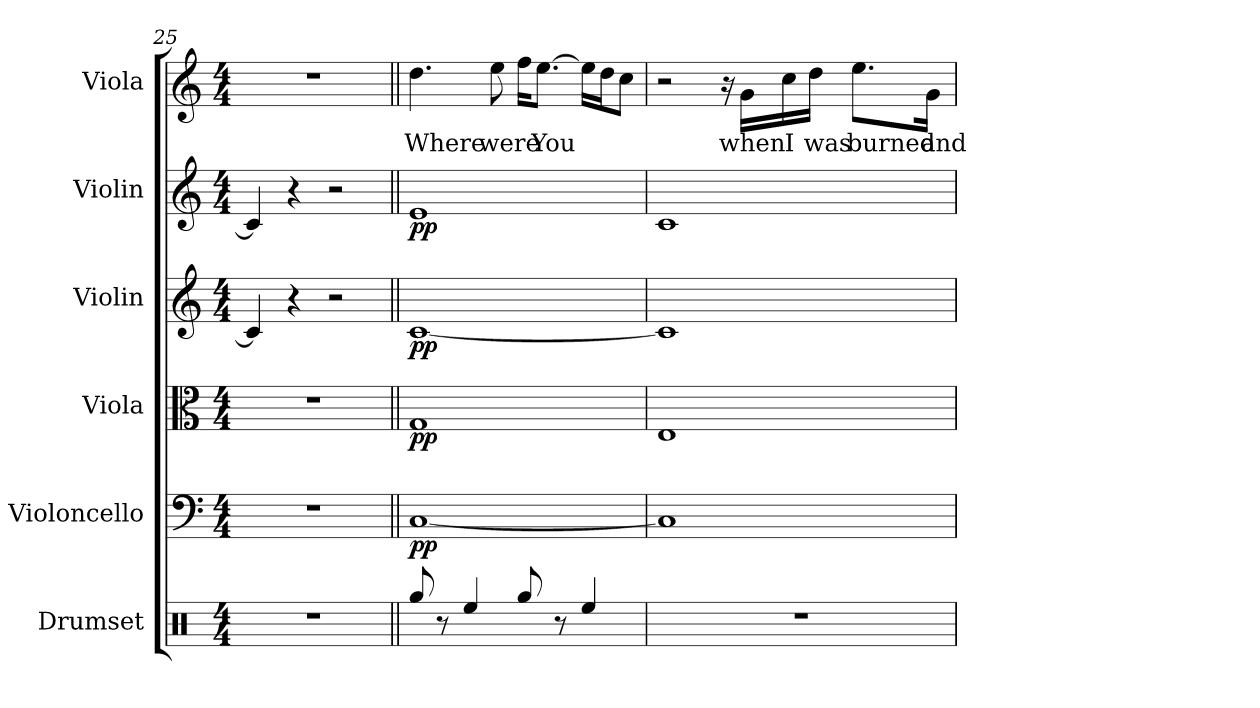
**kern	**kern	**dynam	**kern	**dynam	**kern	**dynam	**kern	**dynam	**kern	**text
*part6	*part5	*part5	*part4	*part4	*part3	*part3	*part2	*part2	*part1	*part1
*staff6	*staff5	*staff5	*staff4	*staff4	*staff3	*staff3	*staff2	*staff2	*staff1	*staff1
*I"Drumset	*I"Violoncello	*	*I"Viola	*	*I"Violin	*	*I"Violin	*	*I"Viola	*
*I'Drs.	*I'Vc.	*	*I'Vla.	*	*I'Vln.	*	*I'Vln.	*	*I'Vla.	*
*clefX	*clefF4	*	*clefC3	*	*clefG2	*	*clefG2	*	*clefG2	*
*k[]	*k[]	*	*k[]	*	*k[]	*	*k[]	*	*k[]	*
*M4/4	*M4/4	*	*M4/4	*	*M4/4	*	*M4/4	*	*M4/4	*
=25	=25	=25	=25	=25	=25	=25	=25	=25	=25	=25
1r	1r	.	1r	.	4c/]	.	4c/]	.	1r	.
.	.	.	.	.	4r	.	4r	.	.	.
.	.	.	.	.	2r	.	2r	.	.	.
=26||	=26||	=26||	=26||	=26||	=26||	=26||	=26||	=26||	=26||	=26||
!	!	!LO:DY:b	!	!LO:DY:b	!	!LO:DY:b	!	!LO:DY:b	!	!
8Rgg/	[1C	pp	1G	pp	[1c	pp	1e	pp	4.dd\	Where
8r	.	.	.	.	.	.	.	.	.	.
4Ree/	.	.	.	.	.	.	.	.	.	.
.	.	.	.	.	.	.	.	.	8ee\	were
8Rgg/	.	.	.	.	.	.	.	.	16ff\KL	.
.	.	.	.	.	.	.	.	.	[8.ee\J	You
8r	.	.	.	.	.	.	.	.	.	.
4Ree/	.	.	.	.	.	.	.	.	16ee\LL]	.
.	.	.	.	.	.	.	.	.	16dd\J	.
.	.	.	.	.	.	.	.	.	8cc\J	.
=27	=27	=27	=27	=27	=27	=27	=27	=27	=27	=27
1r	1C]	.	1E	.	1c]	.	1c	.	2r	.
.	.	.	.	.	.	.	.	.	16r	.
.	.	.	.	.	.	.	.	.	16g\LL	when
.	.	.	.	.	.	.	.	.	16cc\	I
.	.	.	.	.	.	.	.	.	16dd\JJ	was
.	.	.	.	.	.	.	.	.	8.ee\L	burned
.	.	.	.	.	.	.	.	.	16g\Jk	and
=	=	=	=	=	=	=	=	=	=	=
*-	*-	*-	*-	*-	*-	*-	*-	*-	*-	*-
